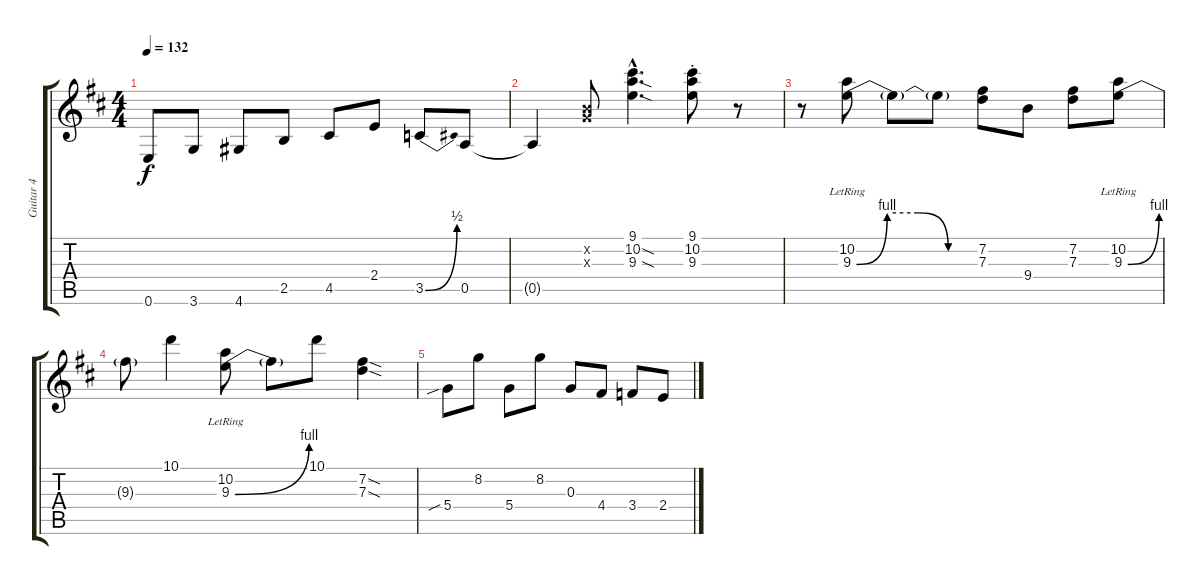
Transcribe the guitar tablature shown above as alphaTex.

\track ("Guitar 4" "Guitar 4") {instrument overdrivenguitar}
\staff {score tabs}
\tuning (E4 B3 G3 D3 A2 E2) {hide}
\ts (4 4)
\tempo 132
\clef g2
\ks d
0.6.8{dy f} 3.6.8 4.6.8 2.5.8 4.5.8 2.4.8 3.5{be (bend 0 0 60 2)}.8 0.5.8 |
0.5{t}.4 (0.2{x} 0.3{x}).8 (9.1{hac} 10.2{sod hac} 9.3{sod hac}).4{d} (9.1{st} 10.2{st} 9.3{st}).8 r.8 |
r.8 (10.2{lr} 9.3{be (custom 0 0 15 4 30 4 45 0 60 0)}).8 9.3{t}.8 9.3{t}.8 (7.2 7.3).8 9.4.8 (7.2 7.3).8 (10.2{lr} 9.3{be (bend 0 0 60 4)}).8 |
9.3{t}.8 10.1.4 (10.2{lr} 9.3{be (bend 0 0 60 4)}).8 9.3{t}.8 10.1.8 (7.2{sod} 7.3{sod}).4 |
5.4{sib}.8 8.2.8 5.4.8 8.2.8 0.3.8 4.4.8 3.4.8 2.4.8
